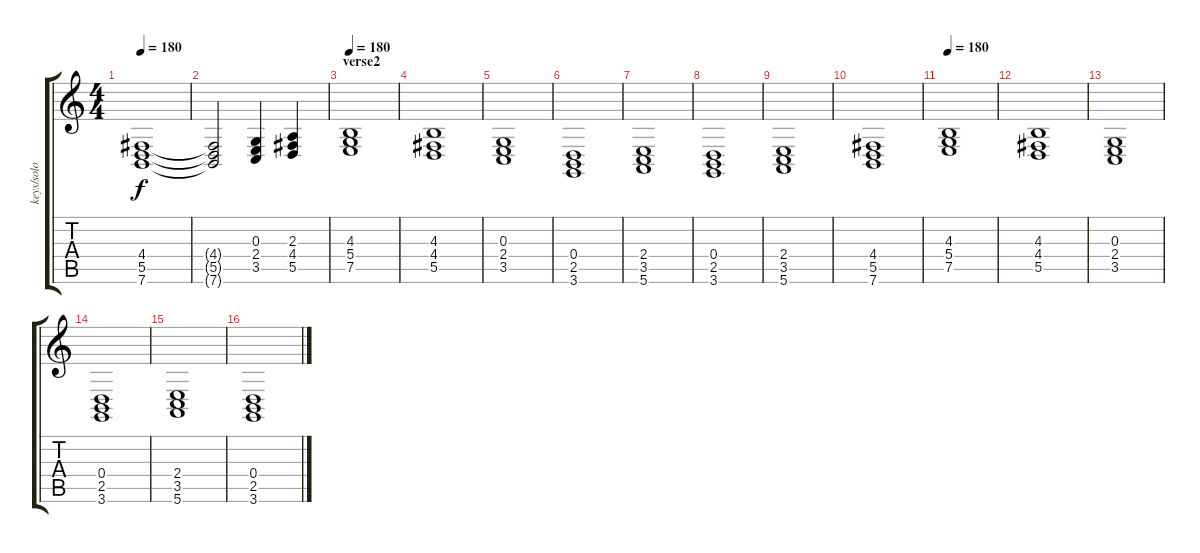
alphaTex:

\track ("keys/solo guit" "keys/solo ") {instrument churchorgan}
\staff {score tabs}
\tuning (E4 B3 G3 D3 A2 E2) {hide}
\ts (4 4)
\tempo 180
\clef g2
\ks c
(4.4 5.5 7.6).1{dy f} |
(4.4{t} 5.5{t} 7.6{t}).2 (0.3 2.4 3.5).4 (2.3 4.4 5.5).4 |
\section ("" "verse2")
\tempo 180
(4.3 5.4 7.5).1{instrument synthstrings1} |
(4.3 4.4 5.5).1 |
(0.3 2.4 3.5).1 |
(0.4 2.5 3.6).1 |
(2.4 3.5 5.6).1 |
(0.4 2.5 3.6).1 |
(2.4 3.5 5.6).1 |
(4.4 5.5 7.6).1 |
\tempo 180
(4.3 5.4 7.5).1{instrument synthstrings1} |
(4.3 4.4 5.5).1 |
(0.3 2.4 3.5).1 |
(0.4 2.5 3.6).1 |
(2.4 3.5 5.6).1 |
(0.4 2.5 3.6).1
